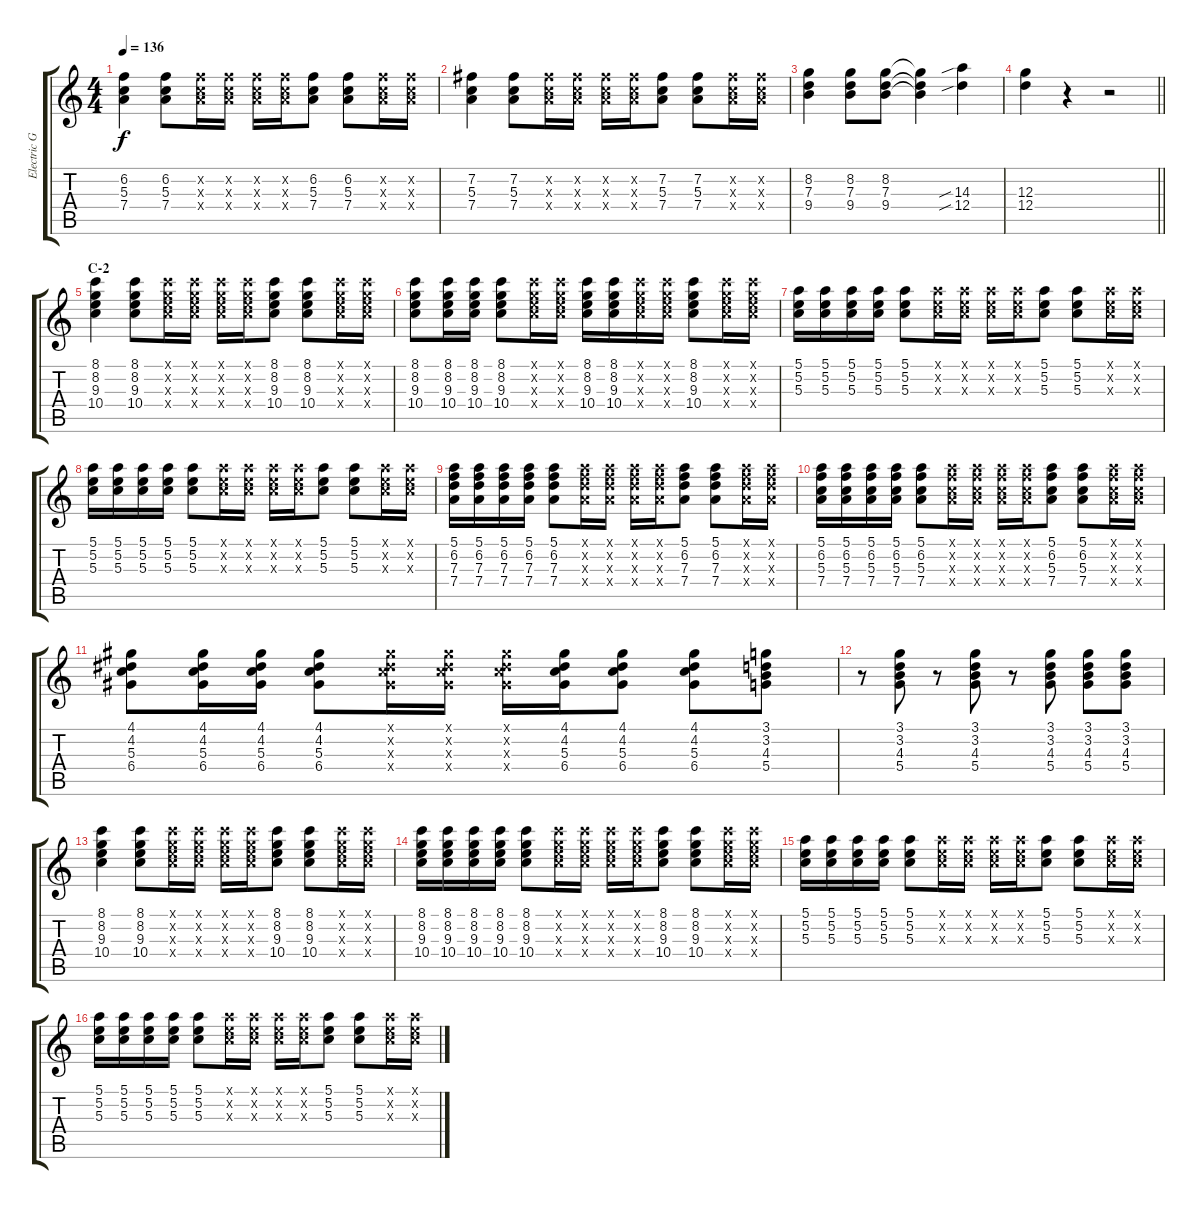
\track ("Electric Guitar I" "Electric G") {instrument distortionguitar}
\staff {score tabs}
\tuning (E4 B3 G3 D3 A2 E2) {hide}
\ts (4 4)
\tempo 136
\clef g2
\ks c
(6.2 5.3 7.4).4{dy f} (6.2 5.3 7.4).8 (6.2{x} 5.3{x} 7.4{x}).16 (6.2{x} 5.3{x} 7.4{x}).16 (6.2{x} 5.3{x} 7.4{x}).16 (6.2{x} 5.3{x} 7.4{x}).16 (6.2 5.3 7.4).8 (6.2 5.3 7.4).8 (6.2{x} 5.3{x} 7.4{x}).16 (6.2{x} 5.3{x} 7.4{x}).16 |
(7.2 5.3 7.4).4 (7.2 5.3 7.4).8 (7.2{x} 5.3{x} 7.4{x}).16 (7.2{x} 5.3{x} 7.4{x}).16 (7.2{x} 5.3{x} 7.4{x}).16 (7.2{x} 5.3{x} 7.4{x}).16 (7.2 5.3 7.4).8 (7.2 5.3 7.4).8 (7.2{x} 5.3{x} 7.4{x}).16 (7.2{x} 5.3{x} 7.4{x}).16 |
(8.2 7.3 9.4).4 (8.2 7.3 9.4).8 (8.2 7.3 9.4).8 (8.2{t} 7.3{t} 9.4{t}).4 (14.3{sib} 12.4{sib}).4 |
\barLineRight lightlight
(12.3 12.4).4 r.4 r.2 |
\section ("" "C-2")
(8.1 8.2 9.3 10.4).4 (8.1 8.2 9.3 10.4).8 (8.1{x} 8.2{x} 9.3{x} 10.4{x}).16 (8.1{x} 8.2{x} 9.3{x} 10.4{x}).16 (8.1{x} 8.2{x} 9.3{x} 10.4{x}).16 (8.1{x} 8.2{x} 9.3{x} 10.4{x}).16 (8.1 8.2 9.3 10.4).8 (8.1 8.2 9.3 10.4).8 (8.1{x} 8.2{x} 9.3{x} 10.4{x}).16 (8.1{x} 8.2{x} 9.3{x} 10.4{x}).16 |
(8.1 8.2 9.3 10.4).8 (8.1 8.2 9.3 10.4).16 (8.1 8.2 9.3 10.4).16 (8.1 8.2 9.3 10.4).8 (8.1{x} 8.2{x} 9.3{x} 10.4{x}).16 (8.1{x} 8.2{x} 9.3{x} 10.4{x}).16 (8.1 8.2 9.3 10.4).16 (8.1 8.2 9.3 10.4).16 (8.1{x} 8.2{x} 9.3{x} 10.4{x}).16 (8.1{x} 8.2{x} 9.3{x} 10.4{x}).16 (8.1 8.2 9.3 10.4).8 (8.1{x} 8.2{x} 9.3{x} 10.4{x}).16 (8.1{x} 8.2{x} 9.3{x} 10.4{x}).16 |
(5.1 5.2 5.3).16 (5.1 5.2 5.3).16 (5.1 5.2 5.3).16 (5.1 5.2 5.3).16 (5.1 5.2 5.3).8 (5.1{x} 5.2{x} 5.3{x}).16 (5.1{x} 5.2{x} 5.3{x}).16 (5.1{x} 5.2{x} 5.3{x}).16 (5.1{x} 5.2{x} 5.3{x}).16 (5.1 5.2 5.3).8 (5.1 5.2 5.3).8 (5.1{x} 5.2{x} 5.3{x}).16 (5.1{x} 5.2{x} 5.3{x}).16 |
(5.1 5.2 5.3).16 (5.1 5.2 5.3).16 (5.1 5.2 5.3).16 (5.1 5.2 5.3).16 (5.1 5.2 5.3).8 (5.1{x} 5.2{x} 5.3{x}).16 (5.1{x} 5.2{x} 5.3{x}).16 (5.1{x} 5.2{x} 5.3{x}).16 (5.1{x} 5.2{x} 5.3{x}).16 (5.1 5.2 5.3).8 (5.1 5.2 5.3).8 (5.1{x} 5.2{x} 5.3{x}).16 (5.1{x} 5.2{x} 5.3{x}).16 |
(5.1 6.2 7.3 7.4).16 (5.1 6.2 7.3 7.4).16 (5.1 6.2 7.3 7.4).16 (5.1 6.2 7.3 7.4).16 (5.1 6.2 7.3 7.4).8 (5.1{x} 6.2{x} 7.3{x} 7.4{x}).16 (5.1{x} 6.2{x} 7.3{x} 7.4{x}).16 (5.1{x} 6.2{x} 7.3{x} 7.4{x}).16 (5.1{x} 6.2{x} 7.3{x} 7.4{x}).16 (5.1 6.2 7.3 7.4).8 (5.1 6.2 7.3 7.4).8 (5.1{x} 6.2{x} 7.3{x} 7.4{x}).16 (5.1{x} 6.2{x} 7.3{x} 7.4{x}).16 |
(5.1 6.2 5.3 7.4).16 (5.1 6.2 5.3 7.4).16 (5.1 6.2 5.3 7.4).16 (5.1 6.2 5.3 7.4).16 (5.1 6.2 5.3 7.4).8 (5.1{x} 6.2{x} 5.3{x} 7.4{x}).16 (5.1{x} 6.2{x} 5.3{x} 7.4{x}).16 (5.1{x} 6.2{x} 5.3{x} 7.4{x}).16 (5.1{x} 6.2{x} 5.3{x} 7.4{x}).16 (5.1 6.2 5.3 7.4).8 (5.1 6.2 5.3 7.4).8 (5.1{x} 6.2{x} 5.3{x} 7.4{x}).16 (5.1{x} 6.2{x} 5.3{x} 7.4{x}).16 |
(4.1 4.2 5.3 6.4).8 (4.1 4.2 5.3 6.4).16 (4.1 4.2 5.3 6.4).16 (4.1 4.2 5.3 6.4).8 (4.1{x} 4.2{x} 5.3{x} 6.4{x}).16 (4.1{x} 4.2{x} 5.3{x} 6.4{x}).16 (4.1{x} 4.2{x} 5.3{x} 6.4{x}).16 (4.1 4.2 5.3 6.4).16 (4.1 4.2 5.3 6.4).8 (4.1 4.2 5.3 6.4).8 (3.1 3.2 4.3 5.4).8 |
r.8 (3.1 3.2 4.3 5.4).8 r.8 (3.1 3.2 4.3 5.4).8 r.8 (3.1 3.2 4.3 5.4).8 (3.1 3.2 4.3 5.4).8 (3.1 3.2 4.3 5.4).8 |
(8.1 8.2 9.3 10.4).4 (8.1 8.2 9.3 10.4).8 (8.1{x} 8.2{x} 9.3{x} 10.4{x}).16 (8.1{x} 8.2{x} 9.3{x} 10.4{x}).16 (8.1{x} 8.2{x} 9.3{x} 10.4{x}).16 (8.1{x} 8.2{x} 9.3{x} 10.4{x}).16 (8.1 8.2 9.3 10.4).8 (8.1 8.2 9.3 10.4).8 (8.1{x} 8.2{x} 9.3{x} 10.4{x}).16 (8.1{x} 8.2{x} 9.3{x} 10.4{x}).16 |
(8.1 8.2 9.3 10.4).16 (8.1 8.2 9.3 10.4).16 (8.1 8.2 9.3 10.4).16 (8.1 8.2 9.3 10.4).16 (8.1 8.2 9.3 10.4).8 (8.1{x} 8.2{x} 9.3{x} 10.4{x}).16 (8.1{x} 8.2{x} 9.3{x} 10.4{x}).16 (8.1{x} 8.2{x} 9.3{x} 10.4{x}).16 (8.1{x} 8.2{x} 9.3{x} 10.4{x}).16 (8.1 8.2 9.3 10.4).8 (8.1 8.2 9.3 10.4).8 (8.1{x} 8.2{x} 9.3{x} 10.4{x}).16 (8.1{x} 8.2{x} 9.3{x} 10.4{x}).16 |
(5.1 5.2 5.3).16 (5.1 5.2 5.3).16 (5.1 5.2 5.3).16 (5.1 5.2 5.3).16 (5.1 5.2 5.3).8 (5.1{x} 5.2{x} 5.3{x}).16 (5.1{x} 5.2{x} 5.3{x}).16 (5.1{x} 5.2{x} 5.3{x}).16 (5.1{x} 5.2{x} 5.3{x}).16 (5.1 5.2 5.3).8 (5.1 5.2 5.3).8 (5.1{x} 5.2{x} 5.3{x}).16 (5.1{x} 5.2{x} 5.3{x}).16 |
(5.1 5.2 5.3).16 (5.1 5.2 5.3).16 (5.1 5.2 5.3).16 (5.1 5.2 5.3).16 (5.1 5.2 5.3).8 (5.1{x} 5.2{x} 5.3{x}).16 (5.1{x} 5.2{x} 5.3{x}).16 (5.1{x} 5.2{x} 5.3{x}).16 (5.1{x} 5.2{x} 5.3{x}).16 (5.1 5.2 5.3).8 (5.1 5.2 5.3).8 (5.1{x} 5.2{x} 5.3{x}).16 (5.1{x} 5.2{x} 5.3{x}).16
